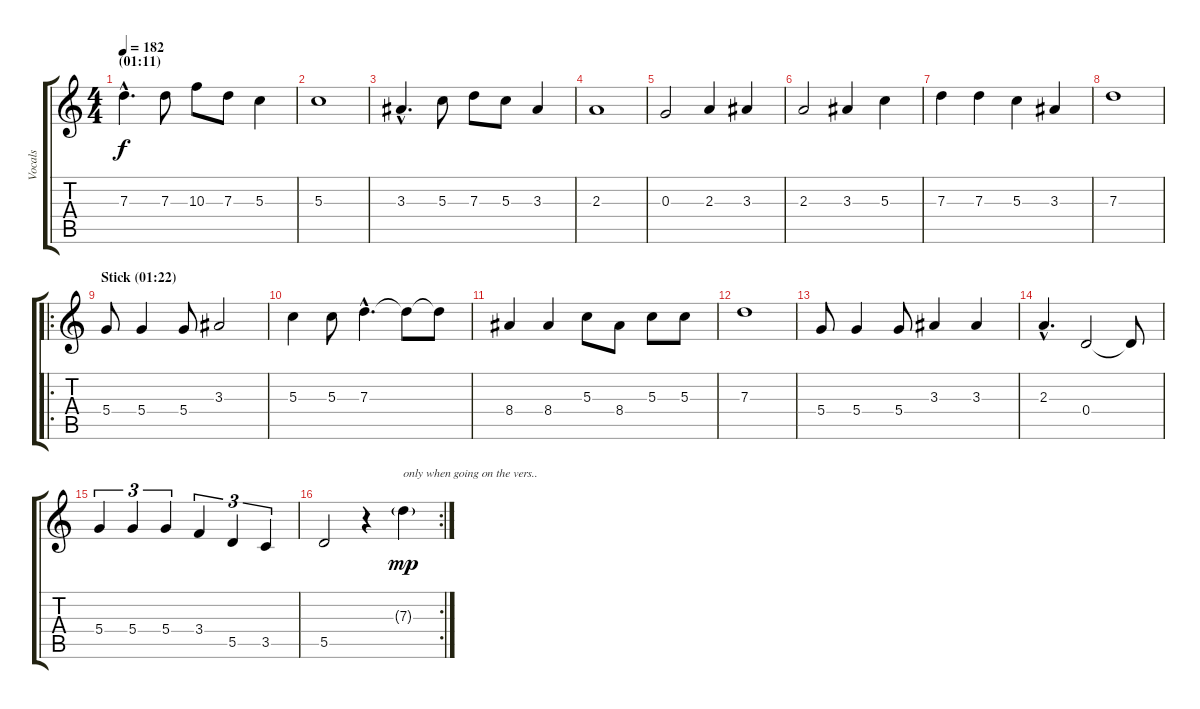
\track ("Vocals" "Vocals") {instrument fretlessbass}
\staff {score tabs}
\tuning (E4 B3 G3 D3 A2 E2) {hide}
\ts (4 4)
\section ("" "(01:11)")
\tempo 182
\clef g2
\ks c
7.3{hac}.4{d dy f} 7.3.8 10.3.8 7.3.8 5.3.4 |
5.3.1 |
3.3{hac}.4{d} 5.3.8 7.3.8 5.3.8 3.3.4 |
2.3.1 |
0.3.2 2.3.4 3.3.4 |
2.3.2 3.3.4 5.3.4 |
7.3.4 7.3.4 5.3.4 3.3.4 |
7.3.1 |
\ro
\section ("" "Stick (01:22)")
5.4.8 5.4.4 5.4.8 3.3.2 |
5.3.4 5.3.8 7.3{hac}.4{d} 7.3{t}.8 7.3{t}.8 |
8.4.4 8.4.4 5.3.8 8.4.8 5.3.8 5.3.8 |
7.3.1 |
5.4.8 5.4.4 5.4.8 3.3.4 3.3.4 |
2.3{hac}.4{d} 0.4.2 0.4{t}.8 |
5.4.4{tu (3 2)} 5.4.4{tu (3 2)} 5.4.4{tu (3 2)} 3.4.4{tu (3 2)} 5.5.4{tu (3 2)} 3.5.4{tu (3 2)} |
\rc 2
5.5.2 r.4 7.3{g}.4{txt "only when going on the vers.." dy mp}
